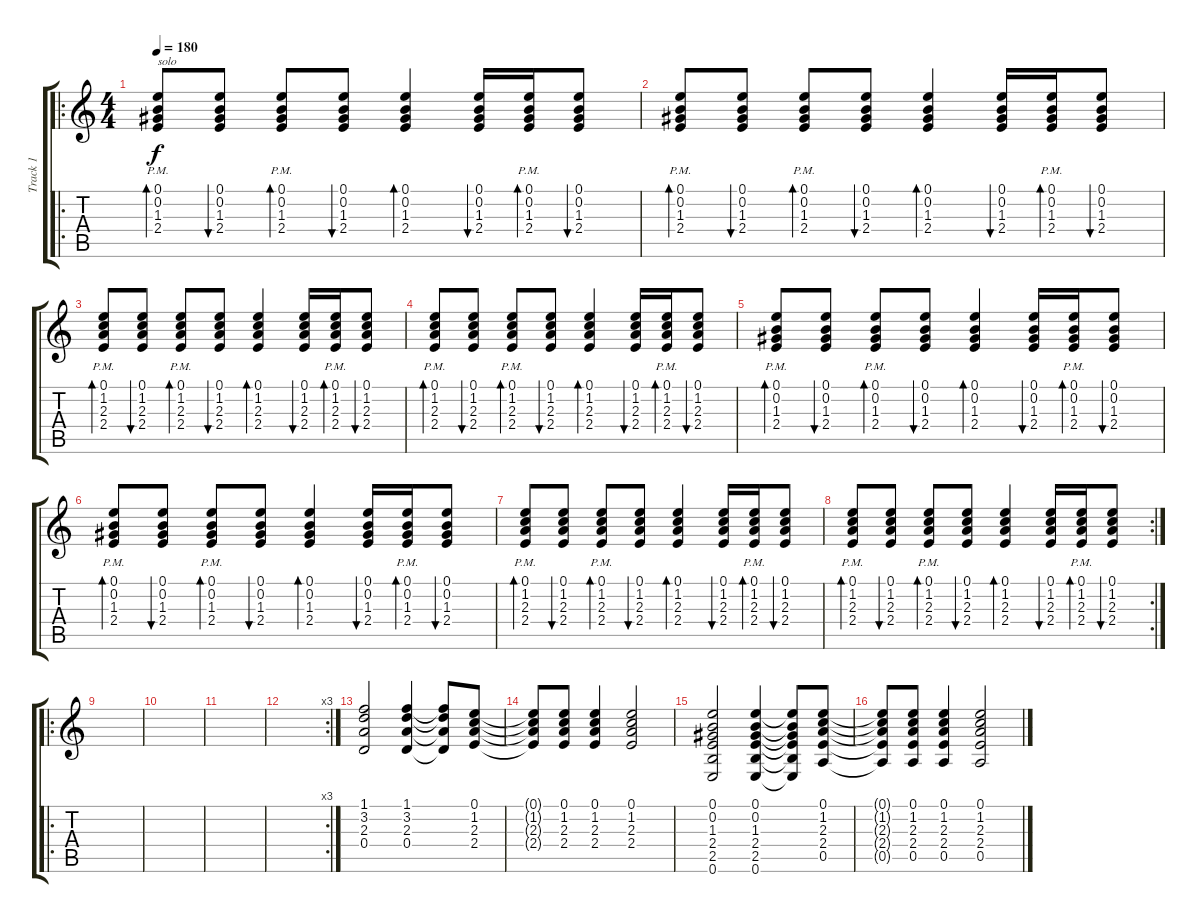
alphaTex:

\track ("Track 1" "Track 1") {instrument electricguitarclean}
\staff {score tabs}
\tuning (E4 B3 G3 D3 A2 E2) {hide}
\ro
\ts (4 4)
\tempo 180
\clef g2
\ks c
(0.1{pm} 0.2{pm} 1.3{pm} 2.4{pm}).8{bd 60 txt "solo" dy f} (0.1 0.2 1.3 2.4).8{bu 60} (0.1{pm} 0.2{pm} 1.3{pm} 2.4{pm}).8{bd 60} (0.1 0.2 1.3 2.4).8{bu 60} (0.1 0.2 1.3 2.4).4{bd 60} (0.1 0.2 1.3 2.4).16{bu 60} (0.1{pm} 0.2{pm} 1.3{pm} 2.4{pm}).16{bd 60} (0.1 0.2 1.3 2.4).8{bu 60} |
(0.1{pm} 0.2{pm} 1.3{pm} 2.4{pm}).8{bd 60} (0.1 0.2 1.3 2.4).8{bu 60} (0.1{pm} 0.2{pm} 1.3{pm} 2.4{pm}).8{bd 60} (0.1 0.2 1.3 2.4).8{bu 60} (0.1 0.2 1.3 2.4).4{bd 60} (0.1 0.2 1.3 2.4).16{bu 60} (0.1{pm} 0.2{pm} 1.3{pm} 2.4{pm}).16{bd 60} (0.1 0.2 1.3 2.4).8{bu 60} |
(0.1{pm} 1.2{pm} 2.3{pm} 2.4{pm}).8{bd 60} (0.1 1.2 2.3 2.4).8{bu 60} (0.1{pm} 1.2{pm} 2.3{pm} 2.4{pm}).8{bd 60} (0.1 1.2 2.3 2.4).8{bu 60} (0.1 1.2 2.3 2.4).4{bd 60} (0.1 1.2 2.3 2.4).16{bu 60} (0.1{pm} 1.2{pm} 2.3{pm} 2.4{pm}).16{bd 60} (0.1 1.2 2.3 2.4).8{bu 60} |
(0.1{pm} 1.2{pm} 2.3{pm} 2.4{pm}).8{bd 60} (0.1 1.2 2.3 2.4).8{bu 60} (0.1{pm} 1.2{pm} 2.3{pm} 2.4{pm}).8{bd 60} (0.1 1.2 2.3 2.4).8{bu 60} (0.1 1.2 2.3 2.4).4{bd 60} (0.1 1.2 2.3 2.4).16{bu 60} (0.1{pm} 1.2{pm} 2.3{pm} 2.4{pm}).16{bd 60} (0.1 1.2 2.3 2.4).8{bu 60} |
(0.1{pm} 0.2{pm} 1.3{pm} 2.4{pm}).8{bd 60} (0.1 0.2 1.3 2.4).8{bu 60} (0.1{pm} 0.2{pm} 1.3{pm} 2.4{pm}).8{bd 60} (0.1 0.2 1.3 2.4).8{bu 60} (0.1 0.2 1.3 2.4).4{bd 60} (0.1 0.2 1.3 2.4).16{bu 60} (0.1{pm} 0.2{pm} 1.3{pm} 2.4{pm}).16{bd 60} (0.1 0.2 1.3 2.4).8{bu 60} |
(0.1{pm} 0.2{pm} 1.3{pm} 2.4{pm}).8{bd 60} (0.1 0.2 1.3 2.4).8{bu 60} (0.1{pm} 0.2{pm} 1.3{pm} 2.4{pm}).8{bd 60} (0.1 0.2 1.3 2.4).8{bu 60} (0.1 0.2 1.3 2.4).4{bd 60} (0.1 0.2 1.3 2.4).16{bu 60} (0.1{pm} 0.2{pm} 1.3{pm} 2.4{pm}).16{bd 60} (0.1 0.2 1.3 2.4).8{bu 60} |
(0.1{pm} 1.2{pm} 2.3{pm} 2.4{pm}).8{bd 60} (0.1 1.2 2.3 2.4).8{bu 60} (0.1{pm} 1.2{pm} 2.3{pm} 2.4{pm}).8{bd 60} (0.1 1.2 2.3 2.4).8{bu 60} (0.1 1.2 2.3 2.4).4{bd 60} (0.1 1.2 2.3 2.4).16{bu 60} (0.1{pm} 1.2{pm} 2.3{pm} 2.4{pm}).16{bd 60} (0.1 1.2 2.3 2.4).8{bu 60} |
\rc 2
(0.1{pm} 1.2{pm} 2.3{pm} 2.4{pm}).8{bd 60} (0.1 1.2 2.3 2.4).8{bu 60} (0.1{pm} 1.2{pm} 2.3{pm} 2.4{pm}).8{bd 60} (0.1 1.2 2.3 2.4).8{bu 60} (0.1 1.2 2.3 2.4).4{bd 60} (0.1 1.2 2.3 2.4).16{bu 60} (0.1{pm} 1.2{pm} 2.3{pm} 2.4{pm}).16{bd 60} (0.1 1.2 2.3 2.4).8{bu 60} |
\ro
|
|
|
\rc 3
|
(1.1 3.2 2.3 0.4).2 (1.1 3.2 2.3 0.4).4 (1.1{t} 3.2{t} 2.3{t} 0.4{t}).8 (0.1 1.2 2.3 2.4).8 |
(0.1{t} 1.2{t} 2.3{t} 2.4{t}).8 (0.1 1.2 2.3 2.4).8 (0.1 1.2 2.3 2.4).4 (0.1 1.2 2.3 2.4).2 |
(0.1 0.2 1.3 2.4 2.5 0.6).2 (0.1 0.2 1.3 2.4 2.5 0.6).4 (0.1{t} 0.2{t} 1.3{t} 2.4{t} 2.5{t} 0.6{t}).8 (0.1 1.2 2.3 2.4 0.5).8 |
(0.1{t} 1.2{t} 2.3{t} 2.4{t} 0.5{t}).8 (0.1 1.2 2.3 2.4 0.5).8 (0.1 1.2 2.3 2.4 0.5).4 (0.1 1.2 2.3 2.4 0.5).2
